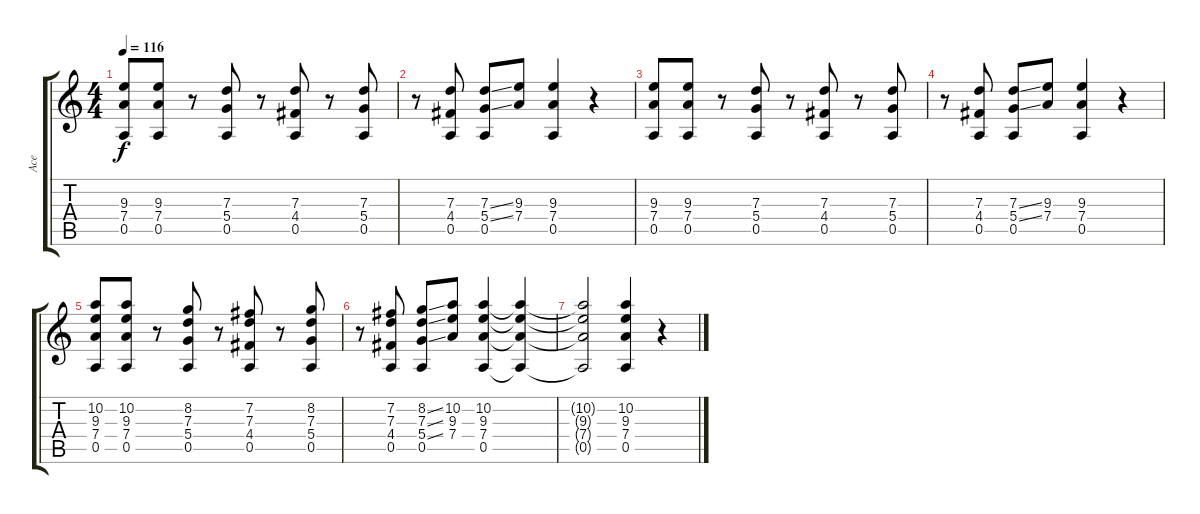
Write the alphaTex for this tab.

\track ("Ace" "Ace") {instrument overdrivenguitar}
\staff {score tabs}
\tuning (E4 B3 G3 D3 A2 E2) {hide}
\ts (4 4)
\tempo 116
\clef g2
\ks c
(9.3 7.4 0.5).8{dy f} (9.3 7.4 0.5).8 r.8 (7.3 5.4 0.5).8 r.8 (7.3 4.4 0.5).8 r.8 (7.3 5.4 0.5).8 |
r.8 (7.3 4.4 0.5).8 (7.3{ss} 5.4{ss} 0.5).8 (9.3 7.4).8 (9.3 7.4 0.5).4 r.4 |
(9.3 7.4 0.5).8 (9.3 7.4 0.5).8 r.8 (7.3 5.4 0.5).8 r.8 (7.3 4.4 0.5).8 r.8 (7.3 5.4 0.5).8 |
r.8 (7.3 4.4 0.5).8 (7.3{ss} 5.4{ss} 0.5).8 (9.3 7.4).8 (9.3 7.4 0.5).4 r.4 |
(10.2 9.3 7.4 0.5).8 (10.2 9.3 7.4 0.5).8 r.8 (8.2 7.3 5.4 0.5).8 r.8 (7.2 7.3 4.4 0.5).8 r.8 (8.2 7.3 5.4 0.5).8 |
r.8 (7.2 7.3 4.4 0.5).8 (8.2{ss} 7.3{ss} 5.4{ss} 0.5).8 (10.2 9.3 7.4).8 (10.2 9.3 7.4 0.5).4 (10.2{t} 9.3{t} 7.4{t} 0.5{t}).4 |
(10.2{t} 9.3{t} 7.4{t} 0.5{t}).2 (10.2 9.3 7.4 0.5).4 r.4
